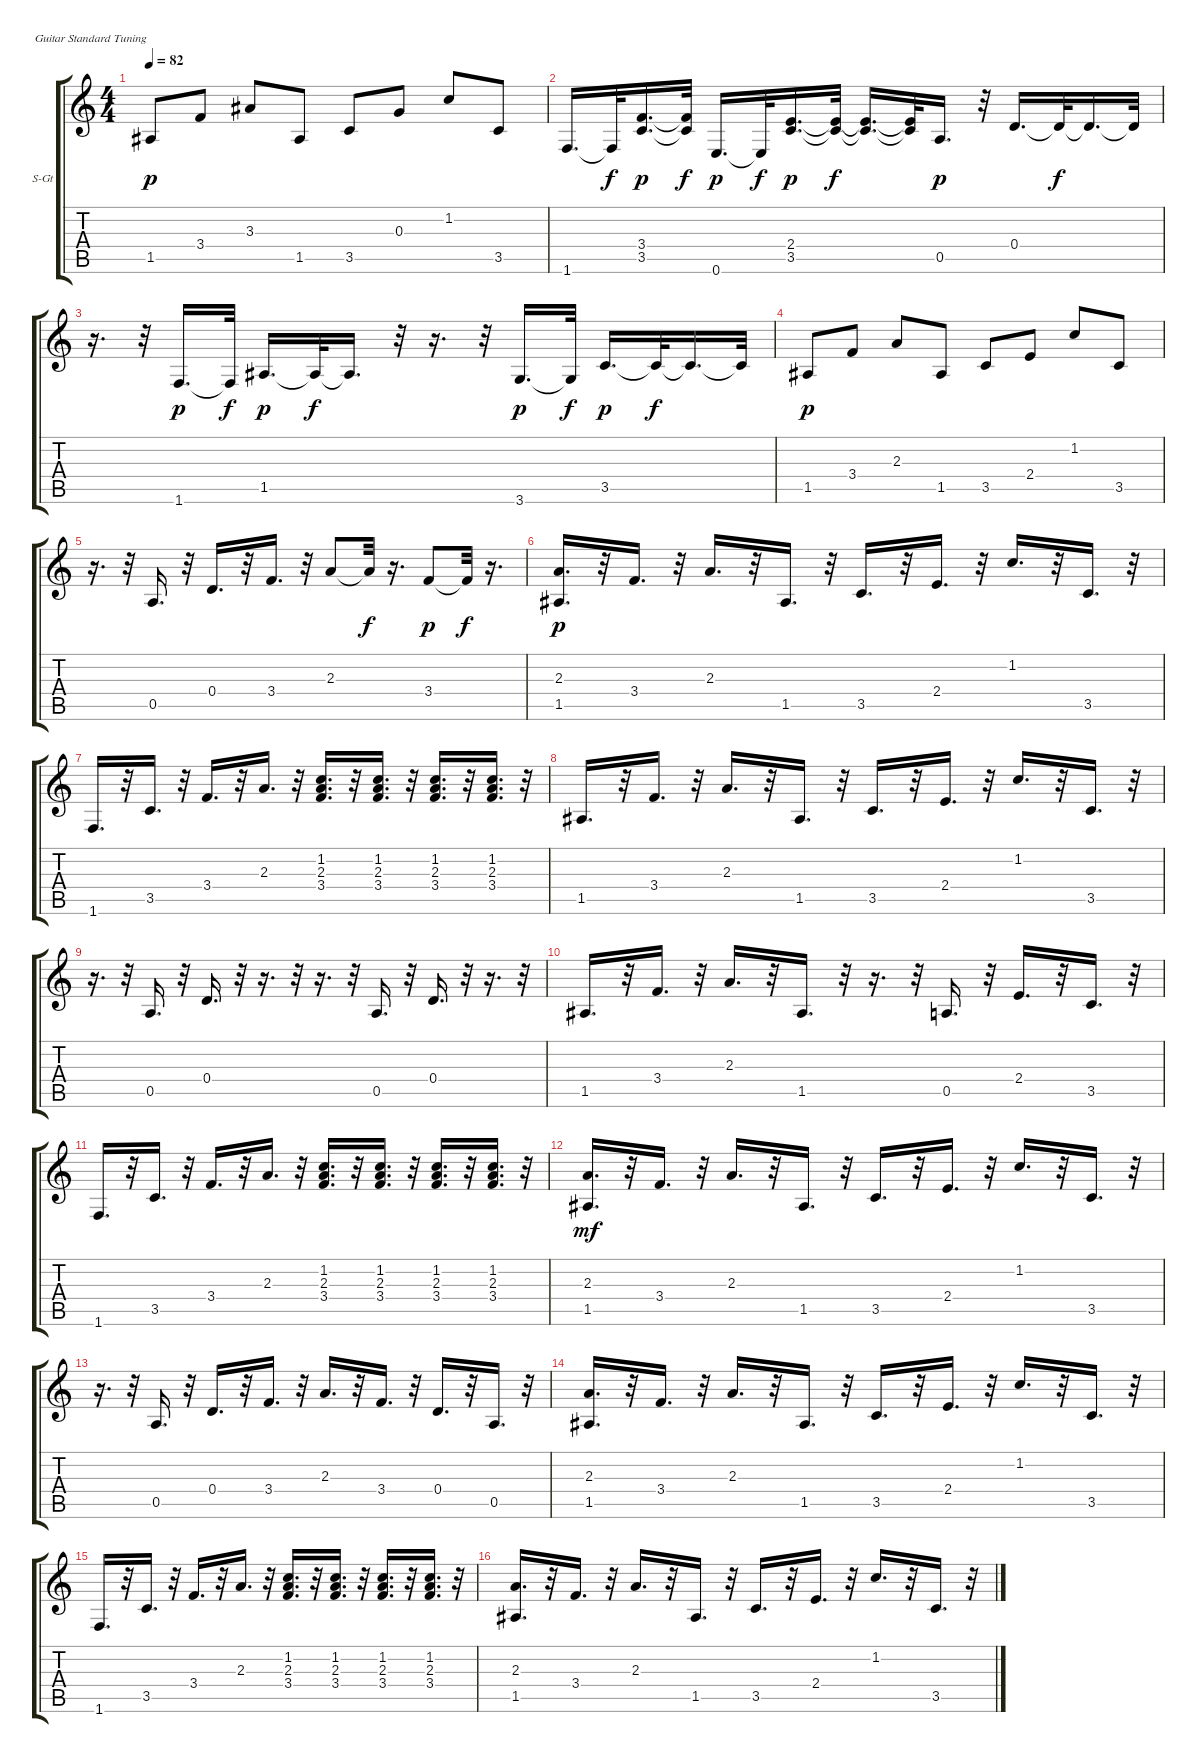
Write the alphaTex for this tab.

\bracketExtendMode groupsimilarinstruments
\firstSystemTrackNameOrientation horizontal
\otherSystemsTrackNameOrientation horizontal
\track ("钢琴（左声道）" "S-Gt") {instrument acousticgrandpiano}
\staff {score tabs}
\tuning (E4 B3 G3 D3 A2 E2)
\displaytranspose 12
\ts (4 4)
\tempo 82
\clef g2
\ks c
1.5.8{dy p} 3.4.8 3.3.8 1.5.8 3.5.8 0.3.8 1.2.8 3.5.8 |
1.6.16{d} 1.6{t}.32{dy f} (3.4 3.5).16{d dy p} (3.4{t} 3.5{t}).32{dy f} 0.6.16{d dy p} 0.6{t}.32{dy f} (2.4 3.5).16{d dy p} (2.4{t} 3.5{t}).32{dy f} (3.5{t} 2.4{t}).16{d} (2.4{t} 3.5{t}).32 0.5.16{d dy p} r.32 0.4.16{d} 0.4{t}.32{dy f} 0.4{t}.16{d} 0.4{t}.32 |
r.16{d} r.32 1.6.16{d dy p} 1.6{t}.32{dy f} 1.5.16{d dy p} 1.5{t}.32{dy f} 1.5{t}.16{d} r.32 r.16{d} r.32 3.6.16{d dy p} 3.6{t}.32{dy f} 3.5.16{d dy p} 3.5{t}.32{dy f} 3.5{t}.16{d} 3.5{t}.32 |
1.5.8{dy p} 3.4.8 2.3.8 1.5.8 3.5.8 2.4.8 1.2.8 3.5.8 |
r.16{d} r.32 0.5.16{d} r.32 0.4.16{d} r.32 3.4.16{d} r.32 2.3.8 2.3{t}.32{dy f} r.16{d} 3.4.8{dy p} 3.4{t}.32{dy f} r.16{d} |
(2.3 1.5).16{d dy p} r.32 3.4.16{d} r.32 2.3.16{d} r.32 1.5.16{d} r.32 3.5.16{d} r.32 2.4.16{d} r.32 1.2.16{d} r.32 3.5.16{d} r.32 |
1.6.16{d} r.32 3.5.16{d} r.32 3.4.16{d} r.32 2.3.16{d} r.32 (1.2 2.3 3.4).16{d} r.32 (1.2 2.3 3.4).16{d} r.32 (1.2 2.3 3.4).16{d} r.32 (1.2 2.3 3.4).16{d} r.32 |
1.5.16{d} r.32 3.4.16{d} r.32 2.3.16{d} r.32 1.5.16{d} r.32 3.5.16{d} r.32 2.4.16{d} r.32 1.2.16{d} r.32 3.5.16{d} r.32 |
r.16{d} r.32 0.5.16{d} r.32 0.4.16{d} r.32 r.16{d} r.32 r.16{d} r.32 0.5.16{d} r.32 0.4.16{d} r.32 r.16{d} r.32 |
1.5.16{d} r.32 3.4.16{d} r.32 2.3.16{d} r.32 1.5.16{d} r.32 r.16{d} r.32 0.5.16{d} r.32 2.4.16{d} r.32 3.5.16{d} r.32 |
1.6.16{d} r.32 3.5.16{d} r.32 3.4.16{d} r.32 2.3.16{d} r.32 (1.2 2.3 3.4).16{d} r.32 (1.2 2.3 3.4).16{d} r.32 (1.2 2.3 3.4).16{d} r.32 (1.2 2.3 3.4).16{d} r.32 |
(2.3 1.5).16{d dy mf} r.32 3.4.16{d} r.32 2.3.16{d} r.32 1.5.16{d} r.32 3.5.16{d} r.32 2.4.16{d} r.32 1.2.16{d} r.32 3.5.16{d} r.32 |
r.16{d} r.32 0.5.16{d} r.32 0.4.16{d} r.32 3.4.16{d} r.32 2.3.16{d} r.32 3.4.16{d} r.32 0.4.16{d} r.32 0.5.16{d} r.32 |
(2.3 1.5).16{d} r.32 3.4.16{d} r.32 2.3.16{d} r.32 1.5.16{d} r.32 3.5.16{d} r.32 2.4.16{d} r.32 1.2.16{d} r.32 3.5.16{d} r.32 |
1.6.16{d} r.32 3.5.16{d} r.32 3.4.16{d} r.32 2.3.16{d} r.32 (1.2 2.3 3.4).16{d} r.32 (1.2 2.3 3.4).16{d} r.32 (1.2 2.3 3.4).16{d} r.32 (1.2 2.3 3.4).16{d} r.32 |
(2.3 1.5).16{d} r.32 3.4.16{d} r.32 2.3.16{d} r.32 1.5.16{d} r.32 3.5.16{d} r.32 2.4.16{d} r.32 1.2.16{d} r.32 3.5.16{d} r.32
